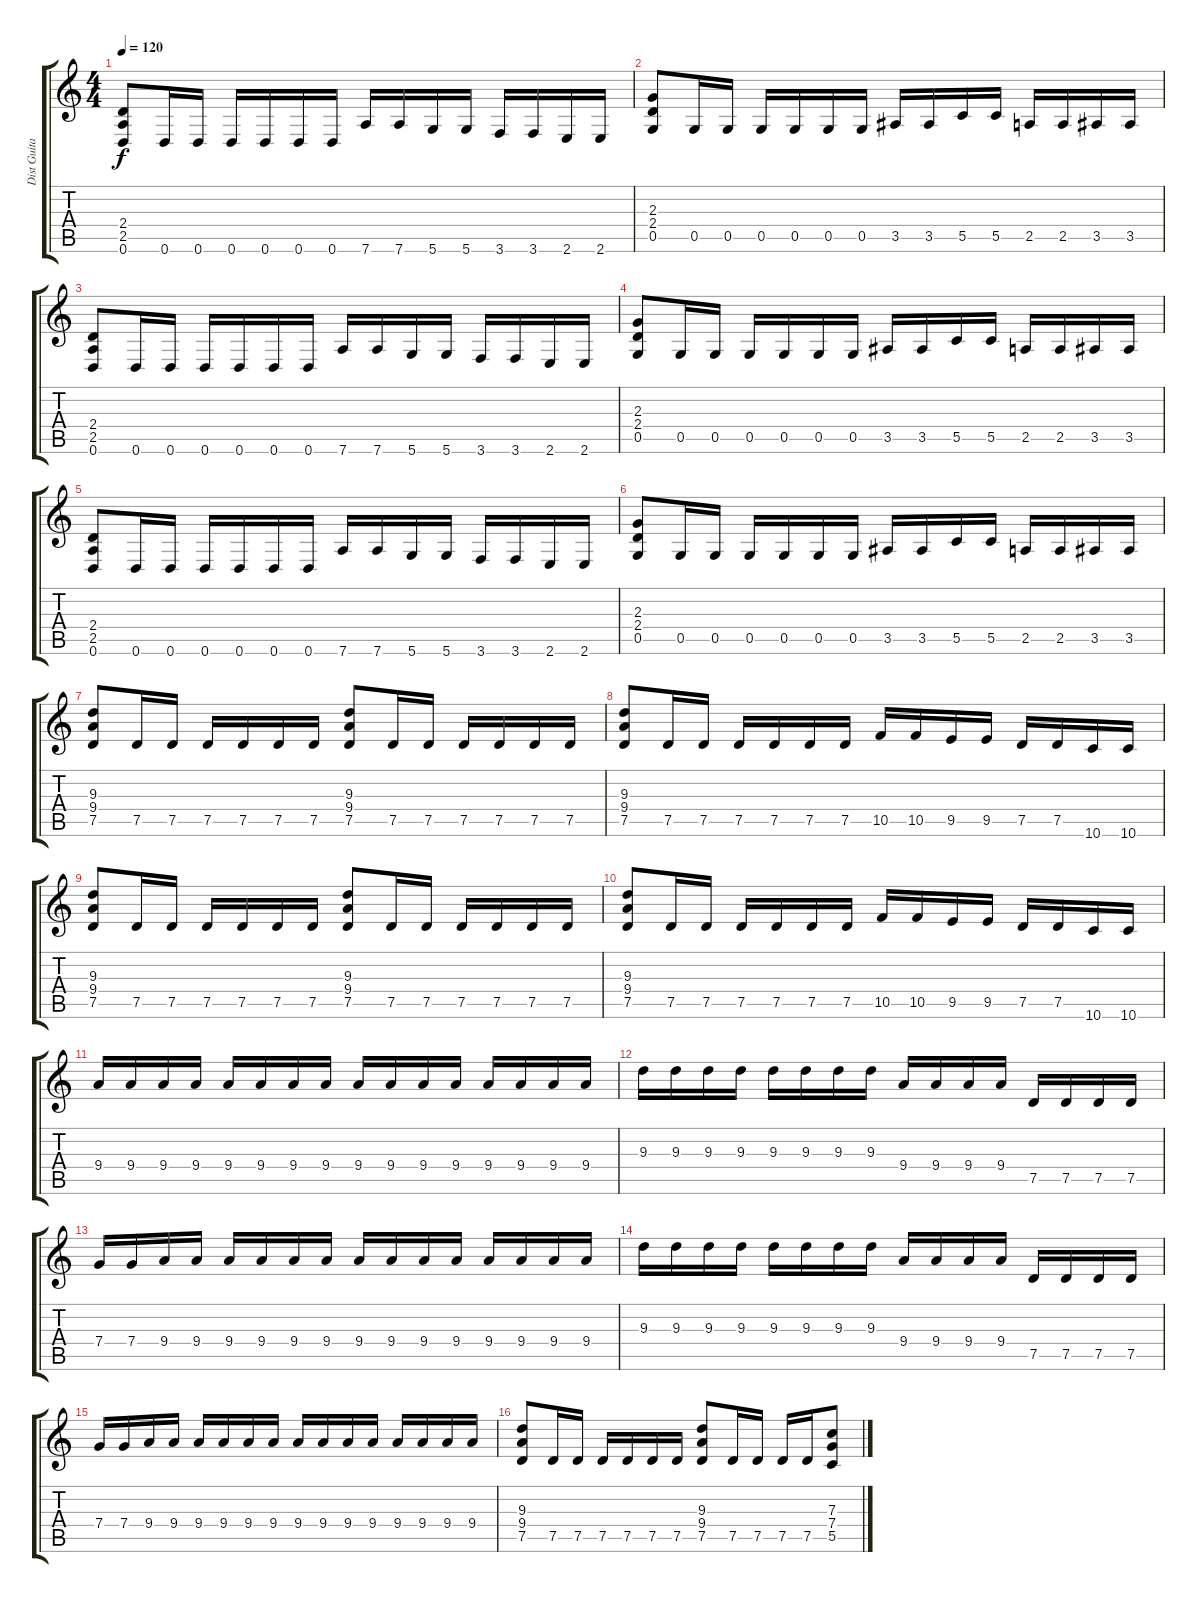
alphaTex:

\track ("Dist Guitar I" "Dist Guita") {instrument distortionguitar}
\staff {score tabs}
\tuning (D4 A3 F3 C3 G2 D2) {hide}
\ts (4 4)
\tempo 120
\clef g2
\ks c
(2.4 2.5 0.6).8{dy f} 0.6.16 0.6.16 0.6.16 0.6.16 0.6.16 0.6.16 7.6.16 7.6.16 5.6.16 5.6.16 3.6.16 3.6.16 2.6.16 2.6.16 |
(2.3 2.4 0.5).8 0.5.16 0.5.16 0.5.16 0.5.16 0.5.16 0.5.16 3.5.16 3.5.16 5.5.16 5.5.16 2.5.16 2.5.16 3.5.16 3.5.16 |
(2.4 2.5 0.6).8 0.6.16 0.6.16 0.6.16 0.6.16 0.6.16 0.6.16 7.6.16 7.6.16 5.6.16 5.6.16 3.6.16 3.6.16 2.6.16 2.6.16 |
(2.3 2.4 0.5).8 0.5.16 0.5.16 0.5.16 0.5.16 0.5.16 0.5.16 3.5.16 3.5.16 5.5.16 5.5.16 2.5.16 2.5.16 3.5.16 3.5.16 |
(2.4 2.5 0.6).8 0.6.16 0.6.16 0.6.16 0.6.16 0.6.16 0.6.16 7.6.16 7.6.16 5.6.16 5.6.16 3.6.16 3.6.16 2.6.16 2.6.16 |
(2.3 2.4 0.5).8 0.5.16 0.5.16 0.5.16 0.5.16 0.5.16 0.5.16 3.5.16 3.5.16 5.5.16 5.5.16 2.5.16 2.5.16 3.5.16 3.5.16 |
(9.3 9.4 7.5).8 7.5.16 7.5.16 7.5.16 7.5.16 7.5.16 7.5.16 (9.3 9.4 7.5).8 7.5.16 7.5.16 7.5.16 7.5.16 7.5.16 7.5.16 |
(9.3 9.4 7.5).8 7.5.16 7.5.16 7.5.16 7.5.16 7.5.16 7.5.16 10.5.16 10.5.16 9.5.16 9.5.16 7.5.16 7.5.16 10.6.16 10.6.16 |
(9.3 9.4 7.5).8 7.5.16 7.5.16 7.5.16 7.5.16 7.5.16 7.5.16 (9.3 9.4 7.5).8 7.5.16 7.5.16 7.5.16 7.5.16 7.5.16 7.5.16 |
(9.3 9.4 7.5).8 7.5.16 7.5.16 7.5.16 7.5.16 7.5.16 7.5.16 10.5.16 10.5.16 9.5.16 9.5.16 7.5.16 7.5.16 10.6.16 10.6.16 |
9.4.16 9.4.16 9.4.16 9.4.16 9.4.16 9.4.16 9.4.16 9.4.16 9.4.16 9.4.16 9.4.16 9.4.16 9.4.16 9.4.16 9.4.16 9.4.16 |
9.3.16 9.3.16 9.3.16 9.3.16 9.3.16 9.3.16 9.3.16 9.3.16 9.4.16 9.4.16 9.4.16 9.4.16 7.5.16 7.5.16 7.5.16 7.5.16 |
7.4.16 7.4.16 9.4.16 9.4.16 9.4.16 9.4.16 9.4.16 9.4.16 9.4.16 9.4.16 9.4.16 9.4.16 9.4.16 9.4.16 9.4.16 9.4.16 |
9.3.16 9.3.16 9.3.16 9.3.16 9.3.16 9.3.16 9.3.16 9.3.16 9.4.16 9.4.16 9.4.16 9.4.16 7.5.16 7.5.16 7.5.16 7.5.16 |
7.4.16 7.4.16 9.4.16 9.4.16 9.4.16 9.4.16 9.4.16 9.4.16 9.4.16 9.4.16 9.4.16 9.4.16 9.4.16 9.4.16 9.4.16 9.4.16 |
(9.3 9.4 7.5).8 7.5.16 7.5.16 7.5.16 7.5.16 7.5.16 7.5.16 (9.3 9.4 7.5).8 7.5.16 7.5.16 7.5.16 7.5.16 (7.3 7.4 5.5).8
